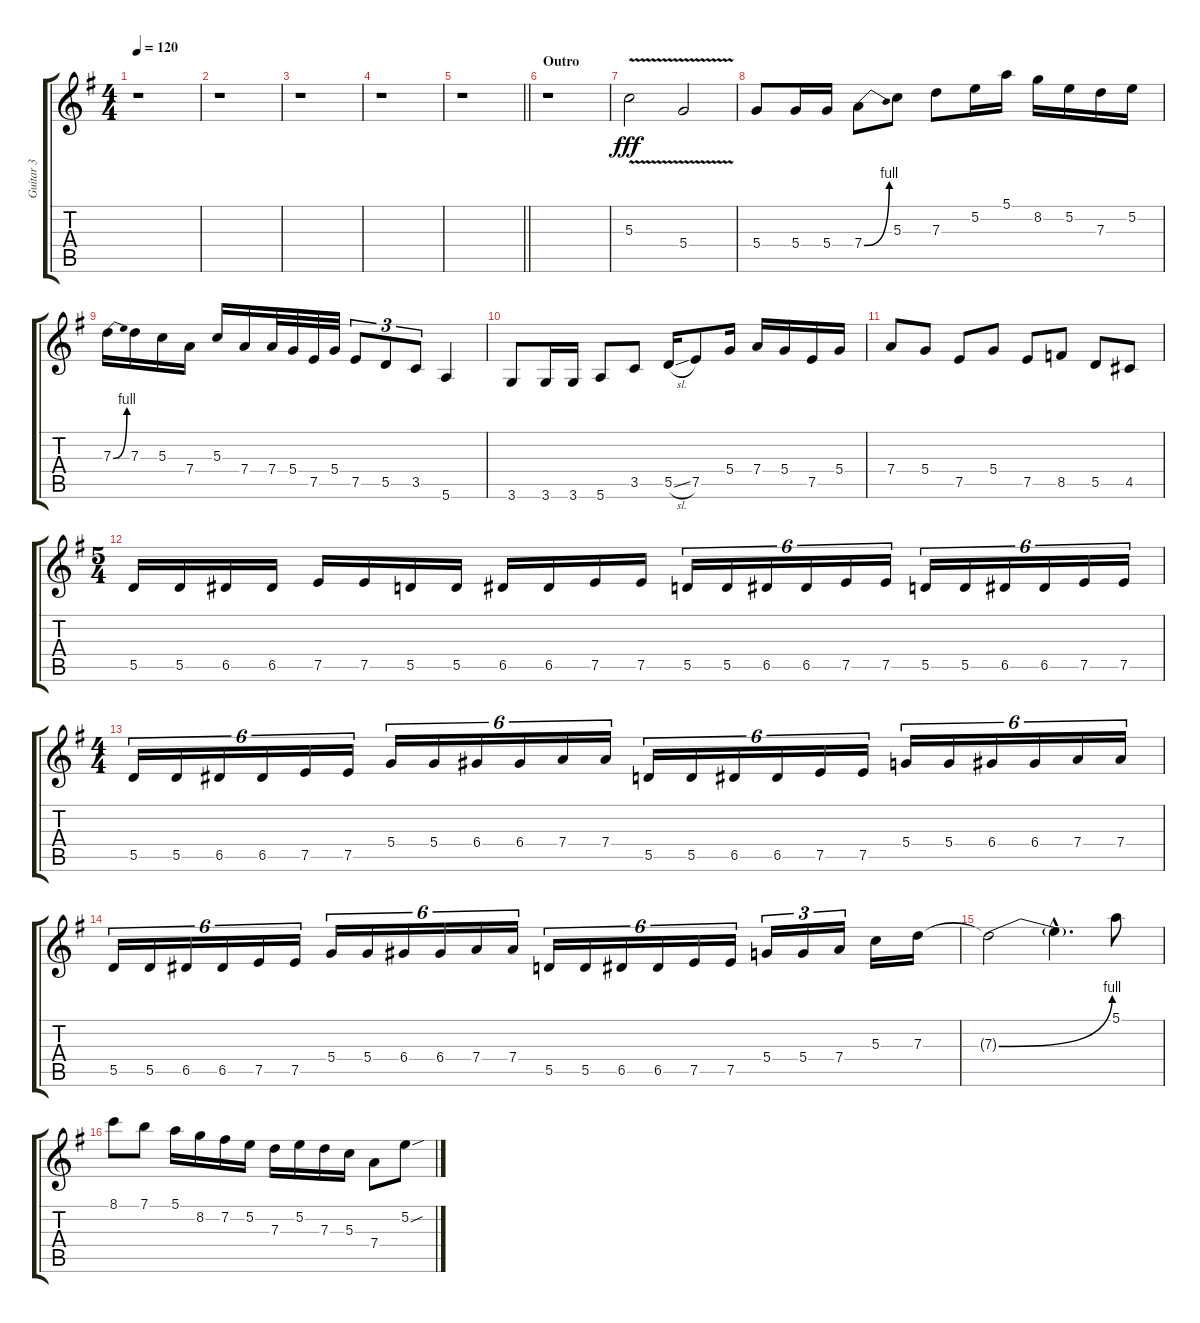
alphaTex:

\track ("Guitar 3" "Guitar 3") {instrument distortionguitar}
\staff {score tabs}
\tuning (E4 B3 G3 D3 A2 E2) {hide}
\ts (4 4)
\tempo 120
\clef g2
\ks g
r.1{dy fff} |
r.1 |
r.1 |
r.1 |
\barLineRight lightlight
r.1 |
\section ("" "Outro")
r.1 |
5.3{v}.2 5.4{v}.2 |
5.4.8 5.4.16 5.4.16 7.4{be (bend 0 0 60 4)}.8 5.3.8 7.3.8 5.2.16 5.1.16 8.2.16 5.2.16 7.3.16 5.2.16 |
7.3{be (bend 0 0 60 4)}.16 7.3.16 5.3.16 7.4.16 5.3.16 7.4.16 7.4.32 5.4.32 7.5.32 5.4.32 7.5.8{tu (3 2)} 5.5.8{tu (3 2)} 3.5.8{tu (3 2)} 5.6.4 |
3.6.8 3.6.16 3.6.16 5.6.8 3.5.8 5.5{sl}.16 7.5.8 5.4.16 7.4.16 5.4.16 7.5.16 5.4.16 |
7.4.8 5.4.8 7.5.8 5.4.8 7.5.8 8.5.8 5.5.8 4.5.8 |
\ts (5 4)
5.5.16 5.5.16 6.5.16 6.5.16 7.5.16 7.5.16 5.5.16 5.5.16 6.5.16 6.5.16 7.5.16 7.5.16 5.5.16{tu (6 4)} 5.5.16{tu (6 4)} 6.5.16{tu (6 4)} 6.5.16{tu (6 4)} 7.5.16{tu (6 4)} 7.5.16{tu (6 4)} 5.5.16{tu (6 4)} 5.5.16{tu (6 4)} 6.5.16{tu (6 4)} 6.5.16{tu (6 4)} 7.5.16{tu (6 4)} 7.5.16{tu (6 4)} |
\ts (4 4)
5.5.16{tu (6 4)} 5.5.16{tu (6 4)} 6.5.16{tu (6 4)} 6.5.16{tu (6 4)} 7.5.16{tu (6 4)} 7.5.16{tu (6 4)} 5.4.16{tu (6 4)} 5.4.16{tu (6 4)} 6.4.16{tu (6 4)} 6.4.16{tu (6 4)} 7.4.16{tu (6 4)} 7.4.16{tu (6 4)} 5.5.16{tu (6 4)} 5.5.16{tu (6 4)} 6.5.16{tu (6 4)} 6.5.16{tu (6 4)} 7.5.16{tu (6 4)} 7.5.16{tu (6 4)} 5.4.16{tu (6 4)} 5.4.16{tu (6 4)} 6.4.16{tu (6 4)} 6.4.16{tu (6 4)} 7.4.16{tu (6 4)} 7.4.16{tu (6 4)} |
5.5.16{tu (6 4)} 5.5.16{tu (6 4)} 6.5.16{tu (6 4)} 6.5.16{tu (6 4)} 7.5.16{tu (6 4)} 7.5.16{tu (6 4)} 5.4.16{tu (6 4)} 5.4.16{tu (6 4)} 6.4.16{tu (6 4)} 6.4.16{tu (6 4)} 7.4.16{tu (6 4)} 7.4.16{tu (6 4)} 5.5.16{tu (6 4)} 5.5.16{tu (6 4)} 6.5.16{tu (6 4)} 6.5.16{tu (6 4)} 7.5.16{tu (6 4)} 7.5.16{tu (6 4)} 5.4.16{tu (3 2)} 5.4.16{tu (3 2)} 7.4.16{tu (3 2)} 5.3.16 7.3.16 |
7.3{be (bend 0 0 60 4) t}.2 7.3{hac t}.4{d} 5.1.8 |
8.1.8 7.1.8 5.1.16 8.2.16 7.2.16 5.2.16 7.3.16 5.2.16 7.3.16 5.3.16 7.4.8 5.2{sou}.8
